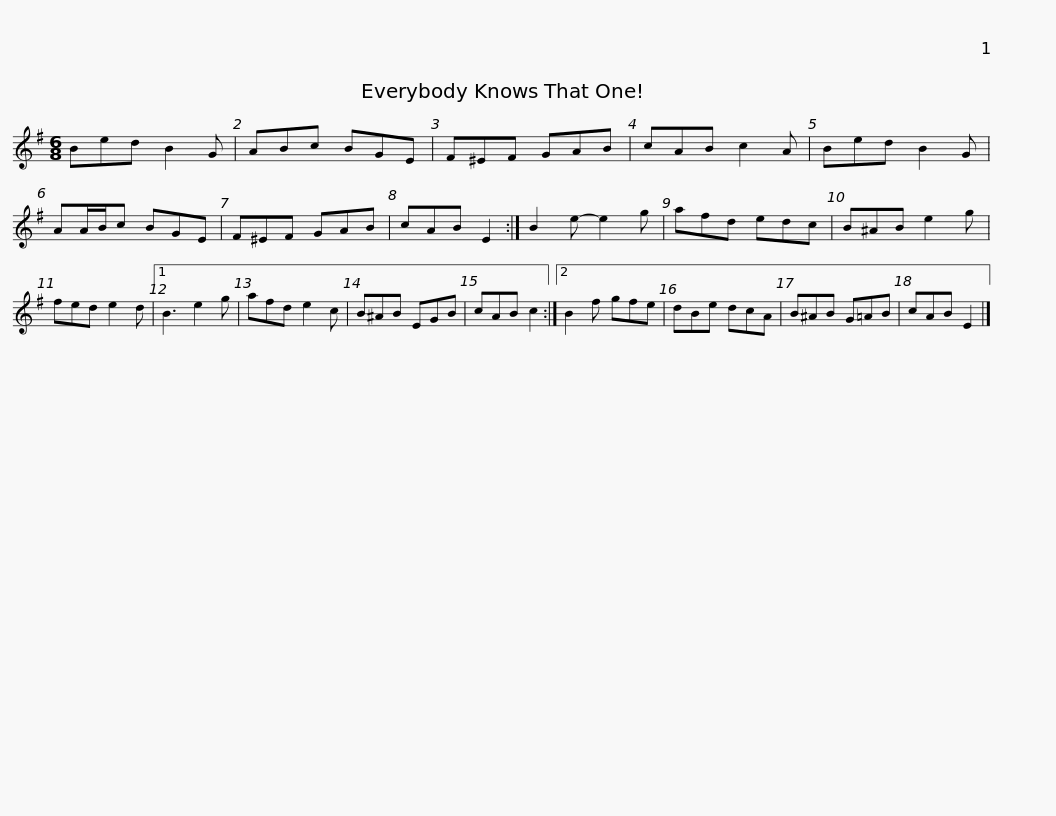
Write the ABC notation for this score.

X:1
L:1/8
M:6/8
I:linebreak $
K:Emin
V:1 treble
V:1
 Bed B2 G | ABc BGE | F^EF GAB | cAB c2 A | Bed B2 G | %5
 AA/B/c BGE | F^EF GAB |$ cAB E2 :| B2 e- e2 g | afd edc | %10
 B^AB e2 g | fed e2 d |1 B3 e2 g | afd e2 c | B^AB EGB |$ %15
 cAB c2 :|2 B2 f gfe | dBe dcA | B^AB G=AB | cAB E2 |] %20
